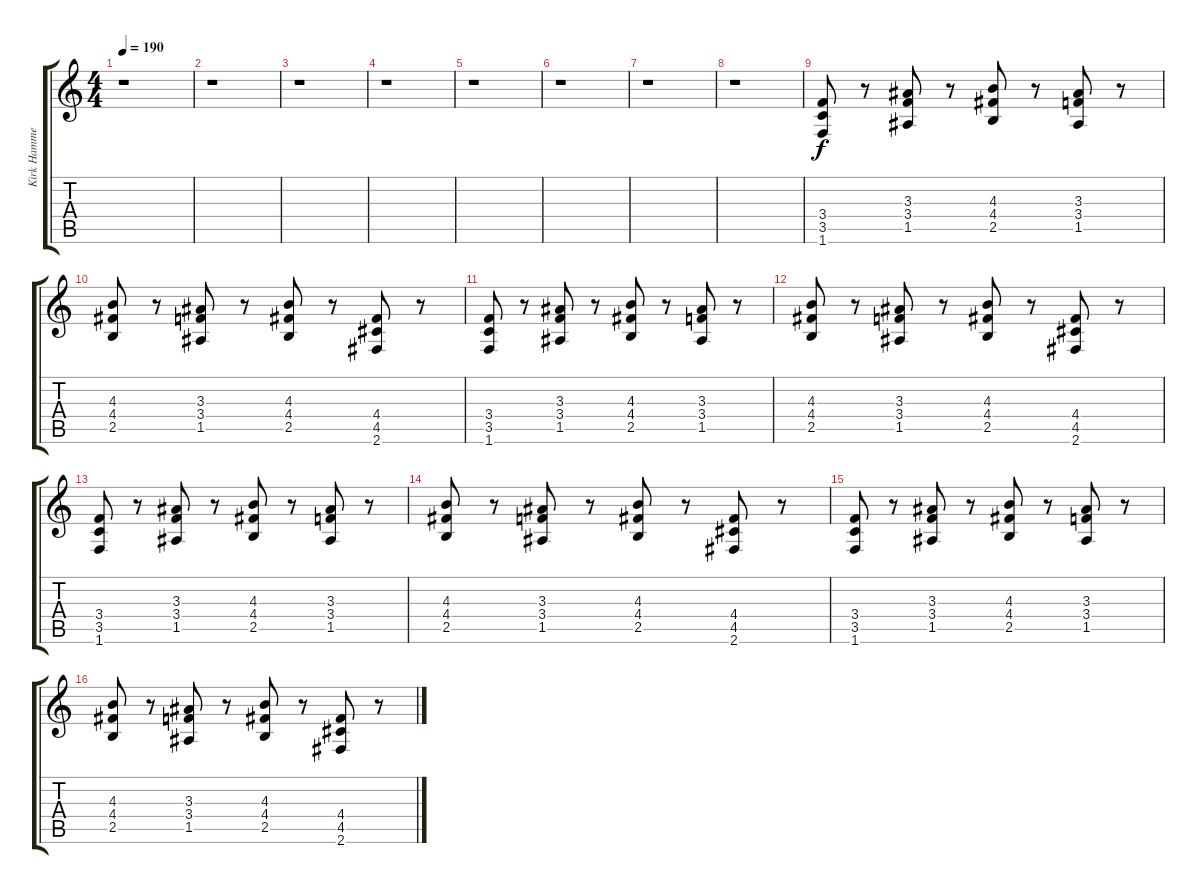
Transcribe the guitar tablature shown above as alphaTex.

\track ("Kirk Hammett" "Kirk Hamme") {instrument overdrivenguitar}
\staff {score tabs}
\tuning (E4 B3 G3 D3 A2 E2) {hide}
\ts (4 4)
\tempo 190
\clef g2
\ks c
r.1{dy f} |
r.1 |
r.1 |
r.1 |
r.1 |
r.1 |
r.1 |
r.1 |
(3.4 3.5 1.6).8 r.8 (3.3 3.4 1.5).8 r.8 (4.3 4.4 2.5).8 r.8 (3.3 3.4 1.5).8 r.8 |
(4.3 4.4 2.5).8 r.8 (3.3 3.4 1.5).8 r.8 (4.3 4.4 2.5).8 r.8 (4.4 4.5 2.6).8 r.8 |
(3.4 3.5 1.6).8 r.8 (3.3 3.4 1.5).8 r.8 (4.3 4.4 2.5).8 r.8 (3.3 3.4 1.5).8 r.8 |
(4.3 4.4 2.5).8 r.8 (3.3 3.4 1.5).8 r.8 (4.3 4.4 2.5).8 r.8 (4.4 4.5 2.6).8 r.8 |
(3.4 3.5 1.6).8 r.8 (3.3 3.4 1.5).8 r.8 (4.3 4.4 2.5).8 r.8 (3.3 3.4 1.5).8 r.8 |
(4.3 4.4 2.5).8 r.8 (3.3 3.4 1.5).8 r.8 (4.3 4.4 2.5).8 r.8 (4.4 4.5 2.6).8 r.8 |
(3.4 3.5 1.6).8 r.8 (3.3 3.4 1.5).8 r.8 (4.3 4.4 2.5).8 r.8 (3.3 3.4 1.5).8 r.8 |
(4.3 4.4 2.5).8 r.8 (3.3 3.4 1.5).8 r.8 (4.3 4.4 2.5).8 r.8 (4.4 4.5 2.6).8 r.8
